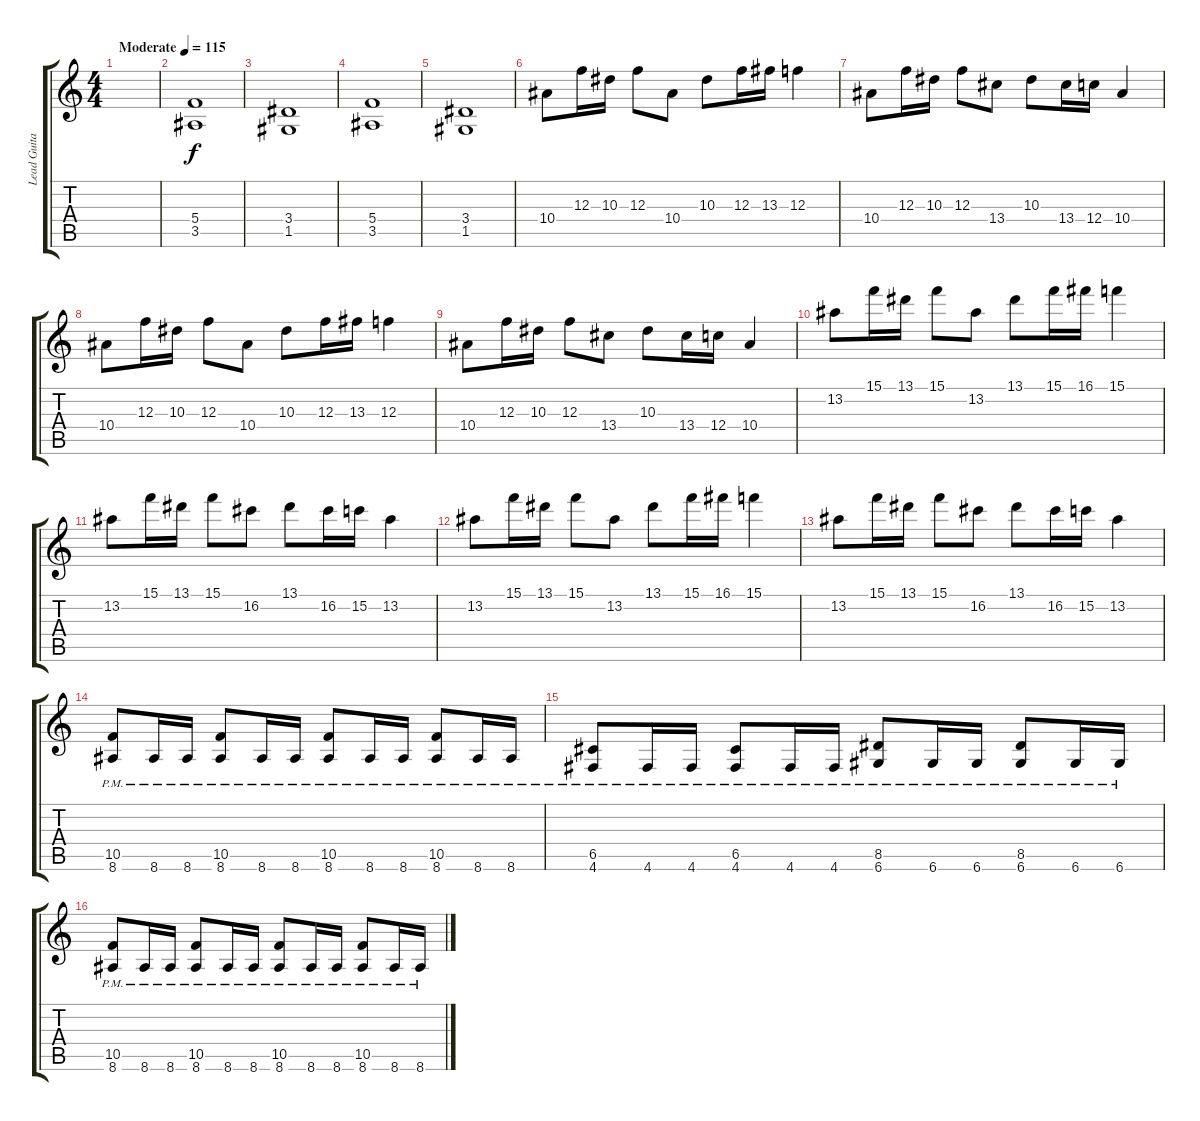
\track ("Lead Guitar" "Lead Guita") {instrument overdrivenguitar}
\staff {score tabs}
\tuning (D4 A3 F3 C3 G2 D2) {hide}
\ts (4 4)
\tempo (115 "Moderate")
\clef g2
\ks c
|
(5.4 3.5).1 |
(3.4 1.5).1 |
(5.4 3.5).1 |
(3.4 1.5).1 |
10.4.8 12.3.16 10.3.16 12.3.8 10.4.8 10.3.8 12.3.16 13.3.16 12.3.4 |
10.4.8 12.3.16 10.3.16 12.3.8 13.4.8 10.3.8 13.4.16 12.4.16 10.4.4 |
10.4.8 12.3.16 10.3.16 12.3.8 10.4.8 10.3.8 12.3.16 13.3.16 12.3.4 |
10.4.8 12.3.16 10.3.16 12.3.8 13.4.8 10.3.8 13.4.16 12.4.16 10.4.4 |
13.2.8 15.1.16 13.1.16 15.1.8 13.2.8 13.1.8 15.1.16 16.1.16 15.1.4 |
13.2.8 15.1.16 13.1.16 15.1.8 16.2.8 13.1.8 16.2.16 15.2.16 13.2.4 |
13.2.8 15.1.16 13.1.16 15.1.8 13.2.8 13.1.8 15.1.16 16.1.16 15.1.4 |
13.2.8 15.1.16 13.1.16 15.1.8 16.2.8 13.1.8 16.2.16 15.2.16 13.2.4 |
(10.5{pm} 8.6{pm}).8 8.6{pm}.16 8.6{pm}.16 (10.5{pm} 8.6{pm}).8 8.6{pm}.16 8.6{pm}.16 (10.5{pm} 8.6{pm}).8 8.6{pm}.16 8.6{pm}.16 (10.5{pm} 8.6{pm}).8 8.6{pm}.16 8.6{pm}.16 |
(6.5{pm} 4.6{pm}).8 4.6{pm}.16 4.6{pm}.16 (6.5{pm} 4.6{pm}).8 4.6{pm}.16 4.6{pm}.16 (8.5{pm} 6.6{pm}).8 6.6{pm}.16 6.6{pm}.16 (8.5{pm} 6.6{pm}).8 6.6{pm}.16 6.6{pm}.16 |
(10.5{pm} 8.6{pm}).8 8.6{pm}.16 8.6{pm}.16 (10.5{pm} 8.6{pm}).8 8.6{pm}.16 8.6{pm}.16 (10.5{pm} 8.6{pm}).8 8.6{pm}.16 8.6{pm}.16 (10.5{pm} 8.6{pm}).8 8.6{pm}.16 8.6{pm}.16
